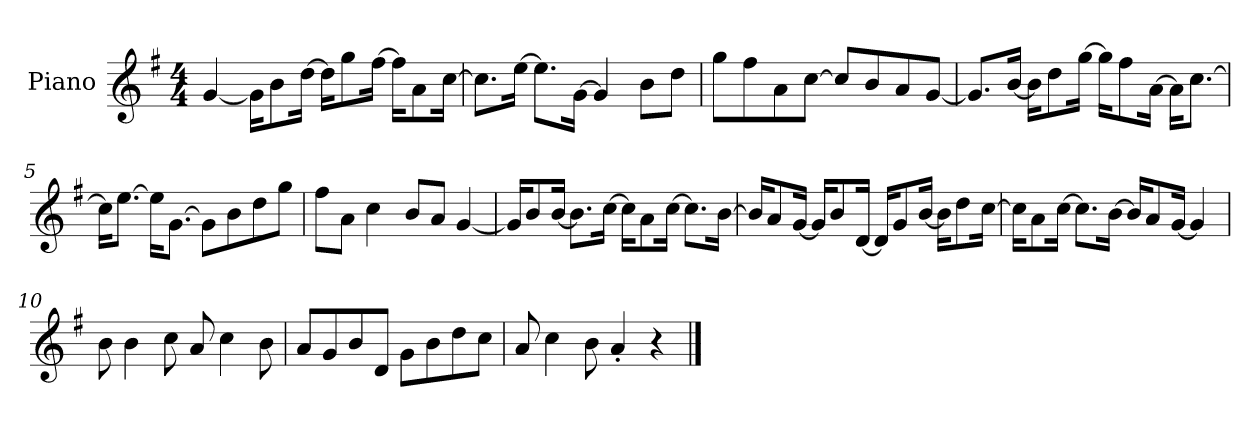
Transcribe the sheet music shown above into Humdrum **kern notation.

**kern
*part1
*staff1
*I"Piano
*I'P-no
*clefG2
*k[f#]
*M4/4
*MM90
=1
[4g/
16g\KL]
8b\
[16dd\Jk
16dd\KL]
8gg\
[16ff#\Jk
16ff#\KL]
8a\
[16cc\Jk
=2
8.cc\L]
[16ee\Jk
8.ee\L]
[16g\Jk
4g/]
8b\L
8dd\J
=3
8gg\L
8ff#\
8a\
[8cc\J
8cc/L]
8b/
8a/
[8g/J
=4
8.g/L]
[16b/Jk
16b\KL]
8dd\
[16gg\Jk
16gg\KL]
8ff#\
[16a\Jk
16a\KL]
[8.cc\J
!!LO:LB:g=z
=5
16cc\KL]
[8.ee\J
16ee\KL]
[8.g\J
8g\L]
8b\
8dd\
8gg\J
=6
8ff#\L
8a\J
4cc\
8b/L
8a/J
[4g/
=7
16g/KL]
8b/
[16b/Jk
8.b\L]
[16cc\Jk
16cc\KL]
8a\
[16cc\Jk
8.cc\L]
[16b\Jk
=8
16b/KL]
8a/
[16g/Jk
16g/KL]
8b/
[16d/Jk
16d/KL]
8g/
[16b/Jk
16b\KL]
8dd\
[16cc\Jk
!!LO:LB:g=z
=9
16cc\KL]
8a\
[16cc\Jk
8.cc\L]
[16b\Jk
16b/KL]
8a/
[16g/Jk
4g/]
=10
8b\
4b\
8cc\
8a/
4cc\
8b\
=11
8a/L
8g/
8b/
8d/J
8g\L
8b\
8dd\
8cc\J
=12
8a/
4cc\
8b\
4a'/
4r
==
*-
